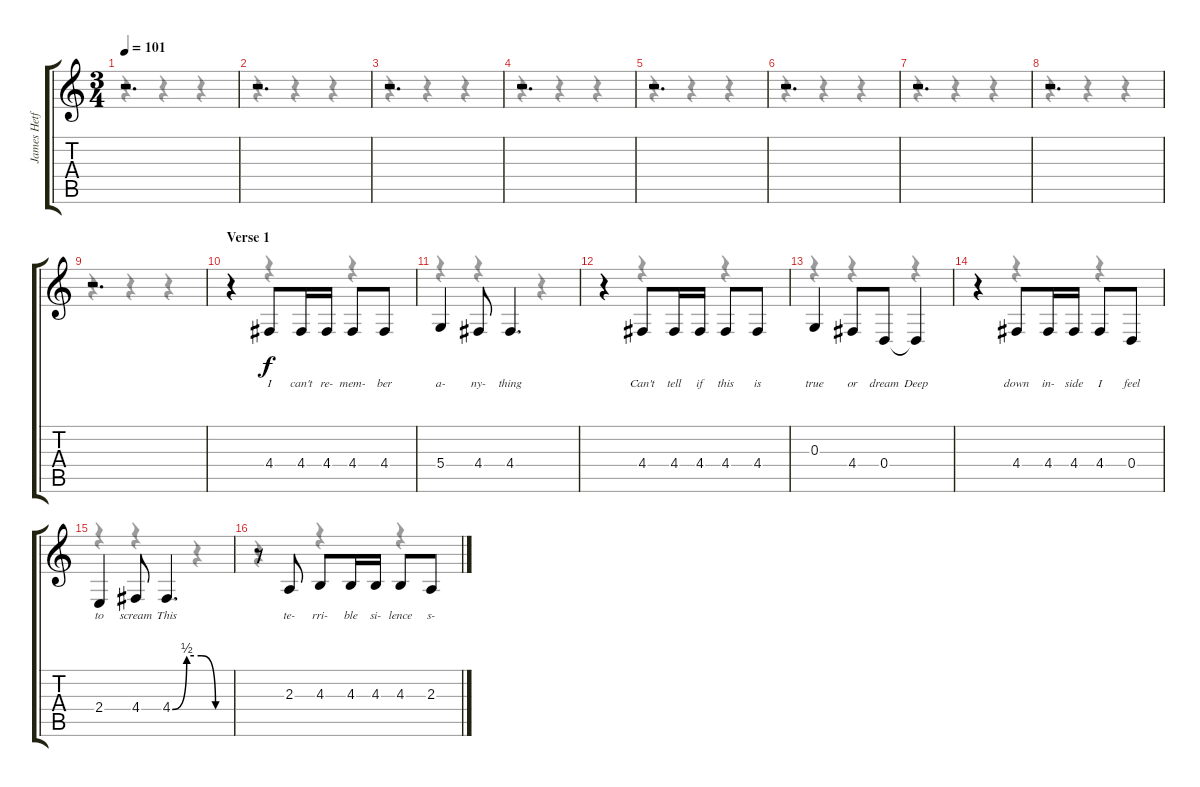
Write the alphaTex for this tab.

\track ("James Hetfield (Lead Vocals)" "James Hetf") {instrument clarinet}
\staff {score tabs}
\tuning (E4 B3 G3 D3 A2 E2) {hide}
\voice
\ts (3 4)
\tempo 101
\clef g2
\ks c
r.2{d dy f} |
r.2{d} |
r.2{d} |
r.2{d} |
r.2{d} |
r.2{d} |
r.2{d} |
r.2{d} |
r.2{d} |
\section ("" "Verse 1")
r.4 4.4.8{lyrics (0 "I") lyrics (1 "") lyrics (2 "") lyrics (3 "") lyrics (4 "")} 4.4.16{lyrics (0 "can't") lyrics (1 "") lyrics (2 "") lyrics (3 "") lyrics (4 "")} 4.4.16{lyrics (0 "re-") lyrics (1 "") lyrics (2 "") lyrics (3 "") lyrics (4 "")} 4.4.8{lyrics (0 "mem-") lyrics (1 "") lyrics (2 "") lyrics (3 "") lyrics (4 "")} 4.4.8{lyrics (0 "ber") lyrics (1 "") lyrics (2 "") lyrics (3 "") lyrics (4 "")} |
5.4.4{lyrics (0 "a-") lyrics (1 "") lyrics (2 "") lyrics (3 "") lyrics (4 "")} 4.4.8{lyrics (0 "ny-") lyrics (1 "") lyrics (2 "") lyrics (3 "") lyrics (4 "")} 4.4.4{d lyrics (0 "thing") lyrics (1 "") lyrics (2 "") lyrics (3 "") lyrics (4 "")} |
r.4 4.4.8{lyrics (0 "Can't") lyrics (1 "") lyrics (2 "") lyrics (3 "") lyrics (4 "")} 4.4.16{lyrics (0 "tell") lyrics (1 "") lyrics (2 "") lyrics (3 "") lyrics (4 "")} 4.4.16{lyrics (0 "if") lyrics (1 "") lyrics (2 "") lyrics (3 "") lyrics (4 "")} 4.4.8{lyrics (0 "this") lyrics (1 "") lyrics (2 "") lyrics (3 "") lyrics (4 "")} 4.4.8{lyrics (0 "is") lyrics (1 "") lyrics (2 "") lyrics (3 "") lyrics (4 "")} |
0.3.4{lyrics (0 "true") lyrics (1 "") lyrics (2 "") lyrics (3 "") lyrics (4 "")} 4.4.8{lyrics (0 "or") lyrics (1 "") lyrics (2 "") lyrics (3 "") lyrics (4 "")} 0.4.8{lyrics (0 "dream") lyrics (1 "") lyrics (2 "") lyrics (3 "") lyrics (4 "")} 0.4{t}.4{lyrics (0 "Deep") lyrics (1 "") lyrics (2 "") lyrics (3 "") lyrics (4 "")} |
r.4 4.4.8{lyrics (0 "down") lyrics (1 "") lyrics (2 "") lyrics (3 "") lyrics (4 "")} 4.4.16{lyrics (0 "in-") lyrics (1 "") lyrics (2 "") lyrics (3 "") lyrics (4 "")} 4.4.16{lyrics (0 "side") lyrics (1 "") lyrics (2 "") lyrics (3 "") lyrics (4 "")} 4.4.8{lyrics (0 "I") lyrics (1 "") lyrics (2 "") lyrics (3 "") lyrics (4 "")} 0.4.8{lyrics (0 "feel") lyrics (1 "") lyrics (2 "") lyrics (3 "") lyrics (4 "")} |
2.4.4{lyrics (0 "to") lyrics (1 "") lyrics (2 "") lyrics (3 "") lyrics (4 "")} 4.4.8{lyrics (0 "scream") lyrics (1 "") lyrics (2 "") lyrics (3 "") lyrics (4 "")} 4.4{be (custom 0 0 15 2 30 2 45 0 60 0)}.4{d lyrics (0 "This") lyrics (1 "") lyrics (2 "") lyrics (3 "") lyrics (4 "")} |
r.8 2.3.8{lyrics (0 "te-") lyrics (1 "") lyrics (2 "") lyrics (3 "") lyrics (4 "")} 4.3.8{lyrics (0 "rri-") lyrics (1 "") lyrics (2 "") lyrics (3 "") lyrics (4 "")} 4.3.16{lyrics (0 "ble") lyrics (1 "") lyrics (2 "") lyrics (3 "") lyrics (4 "")} 4.3.16{lyrics (0 "si-") lyrics (1 "") lyrics (2 "") lyrics (3 "") lyrics (4 "")} 4.3.8{lyrics (0 "lence") lyrics (1 "") lyrics (2 "") lyrics (3 "") lyrics (4 "")} 2.3.8{lyrics (0 "s-") lyrics (1 "") lyrics (2 "") lyrics (3 "") lyrics (4 "")}
\voice
\clef g2
\ottava regular
\simile none
\ks c
r.4{dy f} r.4 r.4 |
r.4 r.4 r.4 |
r.4 r.4 r.4 |
r.4 r.4 r.4 |
r.4 r.4 r.4 |
r.4 r.4 r.4 |
r.4 r.4 r.4 |
r.4 r.4 r.4 |
r.4 r.4 r.4 |
r.4 r.4 r.4 |
r.4 r.4 r.4 |
r.4 r.4 r.4 |
r.4 r.4 r.4 |
r.4 r.4 r.4 |
r.4 r.4 r.4 |
r.4 r.4 r.4
